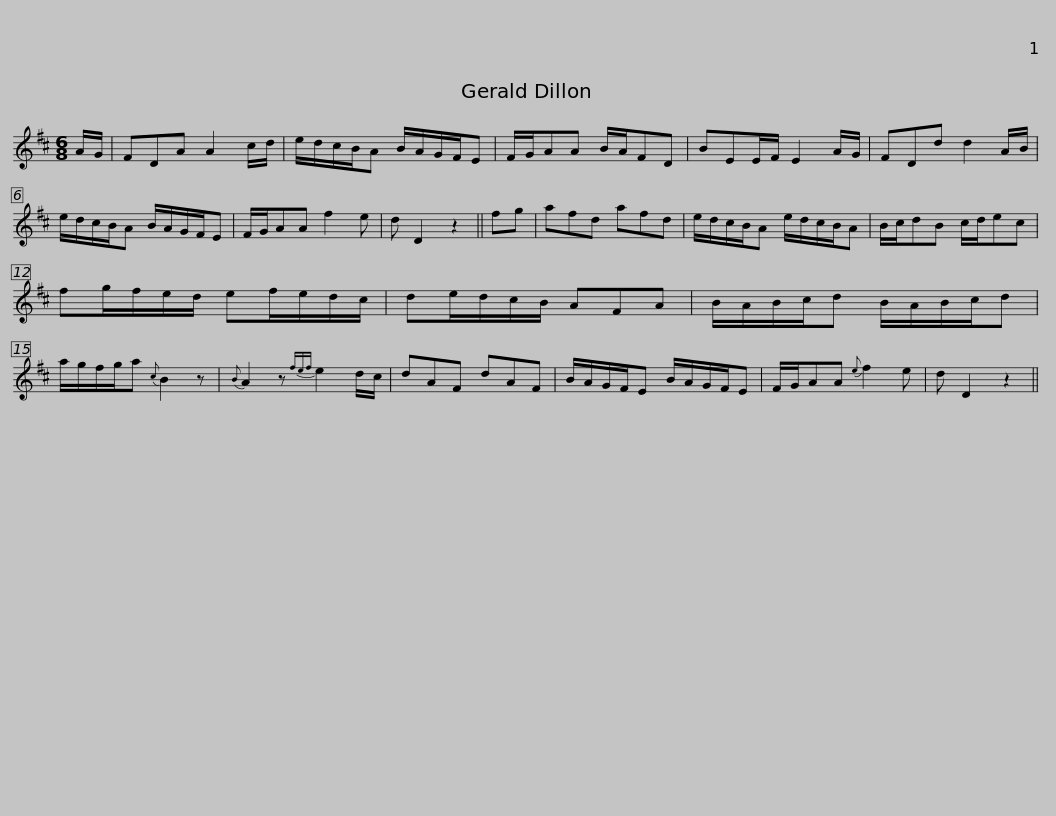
X:1
L:1/8
M:6/8
I:linebreak $
K:D
V:1 treble
V:1
 A/G/ | FDA A2 c/d/ | e/d/c/B/A B/A/G/F/E | F/G/AA B/A/FD | BEE/F/ E2 A/G/ | %5
 FDd d2 A/B/ |$ e/d/c/B/A B/A/G/F/E | F/G/AA f2 e | d D2 z2 || fg | %10
 afd afd | e/d/c/B/A e/d/c/B/A | B/c/dB c/d/ec |$ fg/f/e/d/ ef/e/d/c/ | de/d/c/B/ AFA | %15
 B/A/B/c/d B/A/B/c/d | a/g/f/g/a{c} B2 z |{B} A2 z{fef} e2 d/c/ |$ dAF dAF | B/A/G/F/E B/A/G/F/E | %20
 F/G/AA{e} f2 e | d D2 z2 || %22
